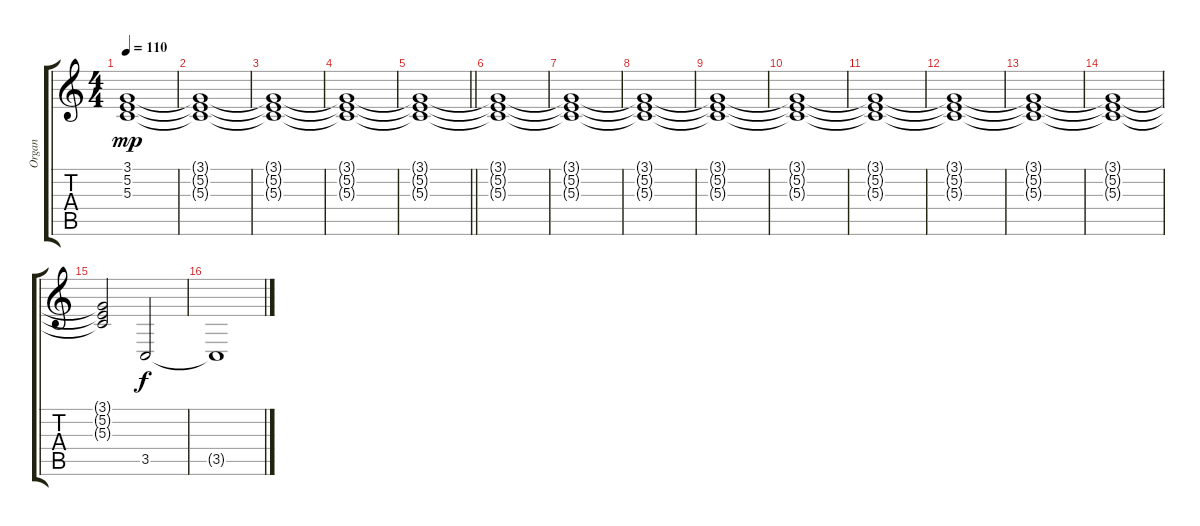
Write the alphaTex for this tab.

\track ("Organ" "Organ") {instrument churchorgan}
\staff {score tabs}
\tuning (E4 B3 G3 D3 A2 E2) {hide}
\ts (4 4)
\tempo 110
\clef g2
\ks c
(3.1 5.2 5.3).1{dy mp} |
(3.1{t} 5.2{t} 5.3{t}).1 |
(3.1{t} 5.2{t} 5.3{t}).1 |
(3.1{t} 5.2{t} 5.3{t}).1 |
\barLineRight lightlight
(3.1{t} 5.2{t} 5.3{t}).1 |
(3.1{t} 5.2{t} 5.3{t}).1 |
(3.1{t} 5.2{t} 5.3{t}).1 |
(3.1{t} 5.2{t} 5.3{t}).1 |
(3.1{t} 5.2{t} 5.3{t}).1 |
(3.1{t} 5.2{t} 5.3{t}).1 |
(3.1{t} 5.2{t} 5.3{t}).1 |
(3.1{t} 5.2{t} 5.3{t}).1 |
(3.1{t} 5.2{t} 5.3{t}).1 |
(3.1{t} 5.2{t} 5.3{t}).1 |
(3.1{t} 5.2{t} 5.3{t}).2 3.5.2{dy f} |
3.5{t}.1
